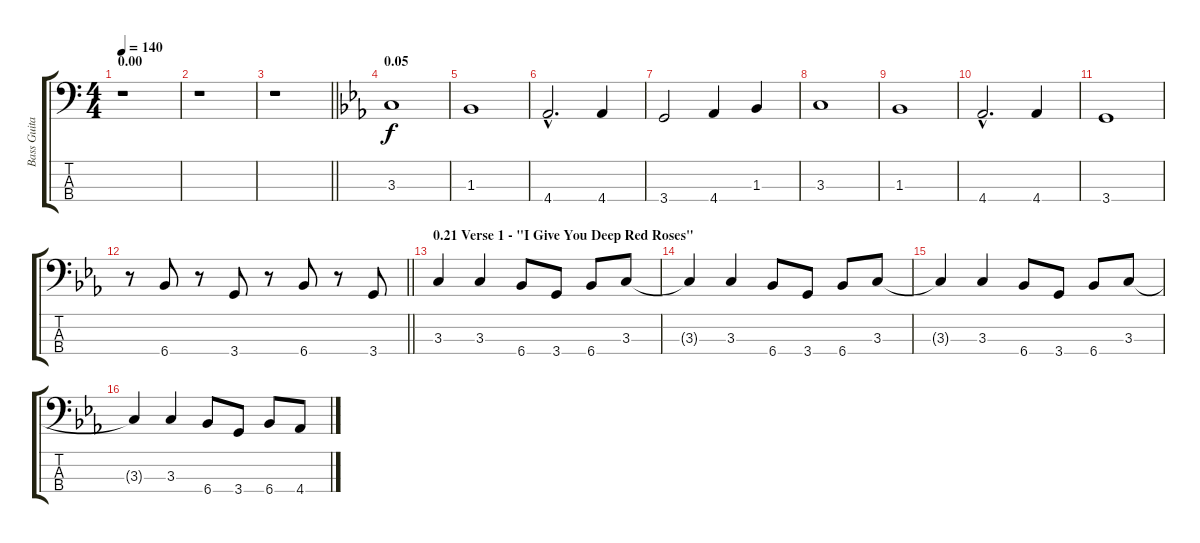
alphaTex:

\track ("Bass Guitar" "Bass Guita") {instrument electricbasspick}
\staff {score tabs}
\tuning (G2 D2 A1 E1) {hide}
\ts (4 4)
\section ("" "0.00")
\tempo 140
\clef f4
\ks c
r.1{dy f instrument electricbasspick} |
r.1 |
\barLineRight lightlight
r.1 |
\section ("" "0.05")
\ks cminor
3.3.1 |
1.3.1 |
4.4{hac}.2{d} 4.4.4 |
3.4.2 4.4.4 1.3.4 |
3.3.1 |
1.3.1 |
4.4{hac}.2{d} 4.4.4 |
3.4.1 |
\barLineRight lightlight
r.8 6.4.8 r.8 3.4.8 r.8 6.4.8 r.8 3.4.8 |
\section ("" "0.21 Verse 1 - \"I Give You Deep Red Roses\"")
3.3.4{instrument electricbassfinger} 3.3.4 6.4.8 3.4.8 6.4.8 3.3.8 |
3.3{t}.4 3.3.4 6.4.8 3.4.8 6.4.8 3.3.8 |
3.3{t}.4 3.3.4 6.4.8 3.4.8 6.4.8 3.3.8 |
3.3{t}.4 3.3.4 6.4.8 3.4.8 6.4.8 4.4.8
